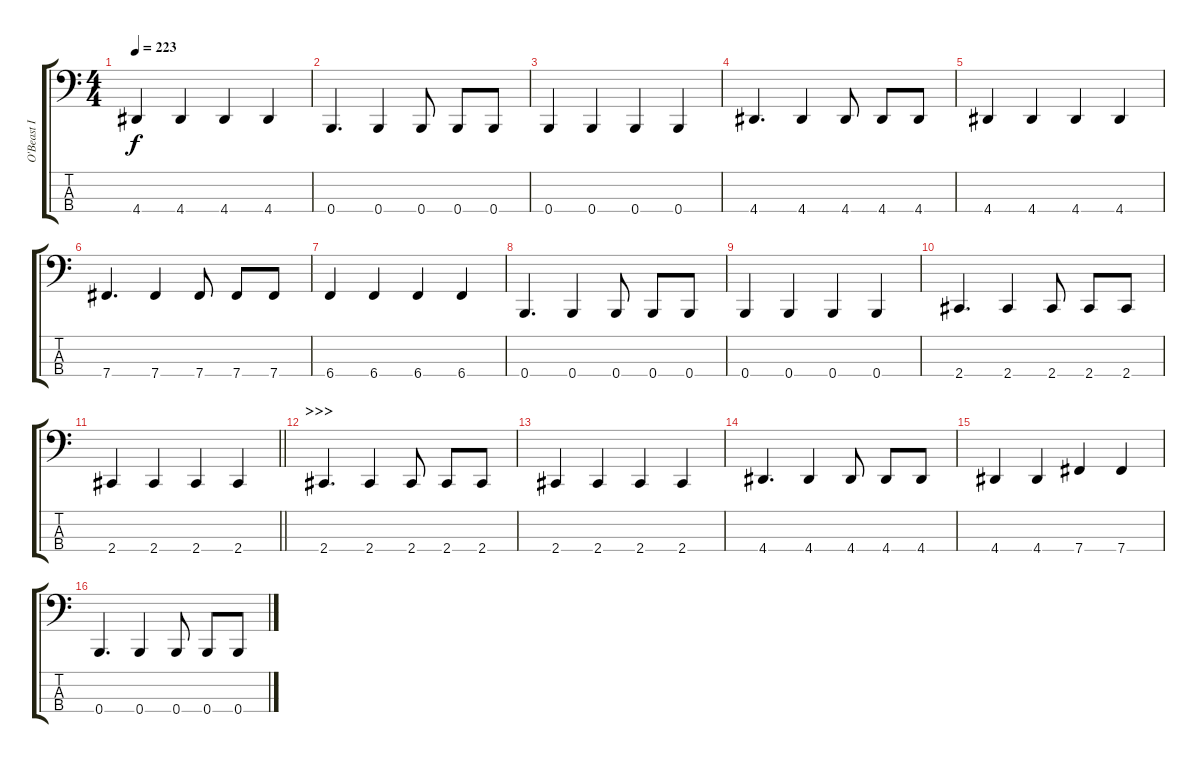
\track ("O'Beast I" "O'Beast I") {instrument electricbasspick}
\staff {score tabs}
\tuning (E2 B1 Gb1 B0) {hide}
\ts (4 4)
\tempo 223
\clef f4
\ks c
4.4.4{dy f} 4.4.4 4.4.4 4.4.4 |
0.4.4{d} 0.4.4 0.4.8 0.4.8 0.4.8 |
0.4.4 0.4.4 0.4.4 0.4.4 |
4.4.4{d} 4.4.4 4.4.8 4.4.8 4.4.8 |
4.4.4 4.4.4 4.4.4 4.4.4 |
7.4.4{d} 7.4.4 7.4.8 7.4.8 7.4.8 |
6.4.4 6.4.4 6.4.4 6.4.4 |
0.4.4{d} 0.4.4 0.4.8 0.4.8 0.4.8 |
0.4.4 0.4.4 0.4.4 0.4.4 |
2.4.4{d} 2.4.4 2.4.8 2.4.8 2.4.8 |
\barLineRight lightlight
2.4.4 2.4.4 2.4.4 2.4.4 |
\section ("" ">>>")
2.4.4{d} 2.4.4 2.4.8 2.4.8 2.4.8 |
2.4.4 2.4.4 2.4.4 2.4.4 |
4.4.4{d} 4.4.4 4.4.8 4.4.8 4.4.8 |
4.4.4 4.4.4 7.4.4 7.4.4 |
0.4.4{d} 0.4.4 0.4.8 0.4.8 0.4.8
